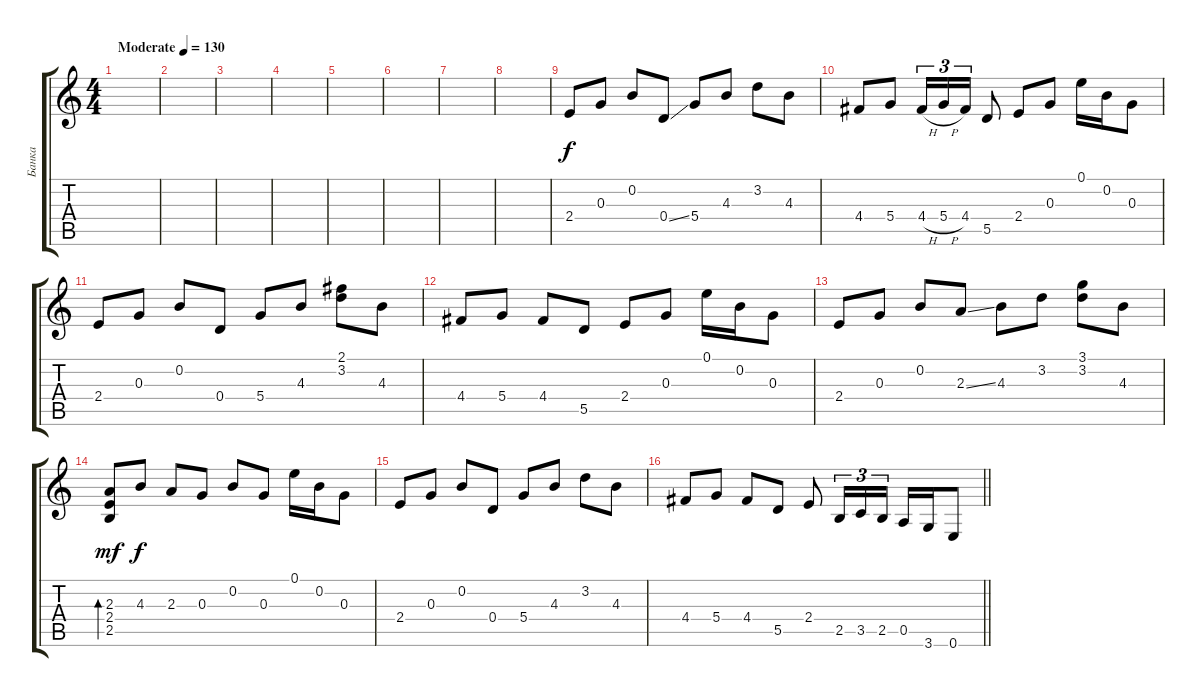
\track ("Банка" "Банка") {instrument acousticguitarsteel}
\staff {score tabs}
\tuning (E4 B3 G3 D3 A2 E2) {hide}
\ts (4 4)
\tempo (130 "Moderate")
\clef g2
\ks c
|
|
|
|
|
|
|
|
2.4.8 0.3.8 0.2.8 0.4{ss}.8 5.4.8 4.3.8 3.2.8 4.3.8 |
4.4.8 5.4.8 4.4{h}.16{tu (3 2)} 5.4{h}.16{tu (3 2)} 4.4.16{tu (3 2)} 5.5.8 2.4.8 0.3.8 0.1.16 0.2.16 0.3.8 |
2.4.8 0.3.8 0.2.8 0.4.8 5.4.8 4.3.8 (2.1 3.2).8 4.3.8 |
4.4.8 5.4.8 4.4.8 5.5.8 2.4.8 0.3.8 0.1.16 0.2.16 0.3.8 |
2.4.8 0.3.8 0.2.8 2.3{ss}.8 4.3.8 3.2.8 (3.1 3.2).8 4.3.8 |
(2.3 2.4 2.5).8{bd 120 dy mf} 4.3.8{dy f} 2.3.8 0.3.8 0.2.8 0.3.8 0.1.16 0.2.16 0.3.8 |
2.4.8 0.3.8 0.2.8 0.4.8 5.4.8 4.3.8 3.2.8 4.3.8 |
\barLineRight lightlight
4.4.8 5.4.8 4.4.8 5.5.8 2.4.8 2.5.16{tu (3 2)} 3.5.16{tu (3 2)} 2.5.16{tu (3 2)} 0.5.16 3.6.16 0.6.8
